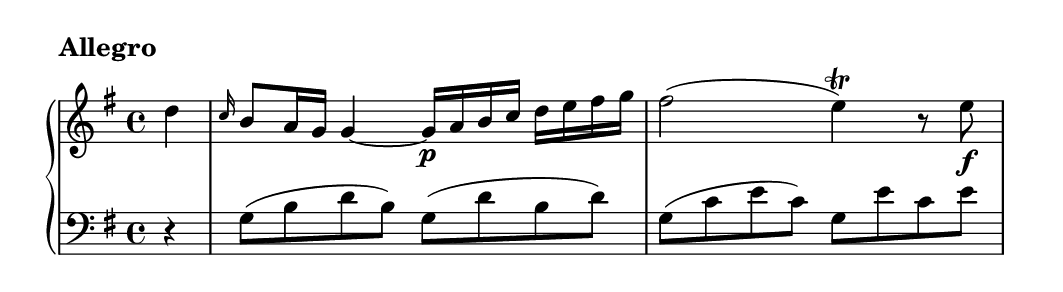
\version "2.22.2"
\header {
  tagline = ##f
}
\paper {
  paper-height = 6\cm
  paper-width = 18\cm
}
\layout {
  indent = #0
  ragged-right = ##f
}

\include "../../stylesheets/typography.ly"
\score {
  \header {
    piece = "Allegro"
  }
  \new PianoStaff <<
    \new Staff \relative d'' {
      \clef "treble" \time 4/4 \key g \major
      \partial 4 d4 |
      \grace { c16 } b8 a16 g g4 ~ g16 \p a b c d e fis g
      fis2 ( e4 \trill ) r8 e \f
    }
    \new Staff \relative g {
      \clef "bass" \time 4/4 \key g \major
      \partial 4 r4 |
      g8 ( b d b ) g ( d' b d )
      g,8 ( c e c ) g e' c e
    }
  >>
}
